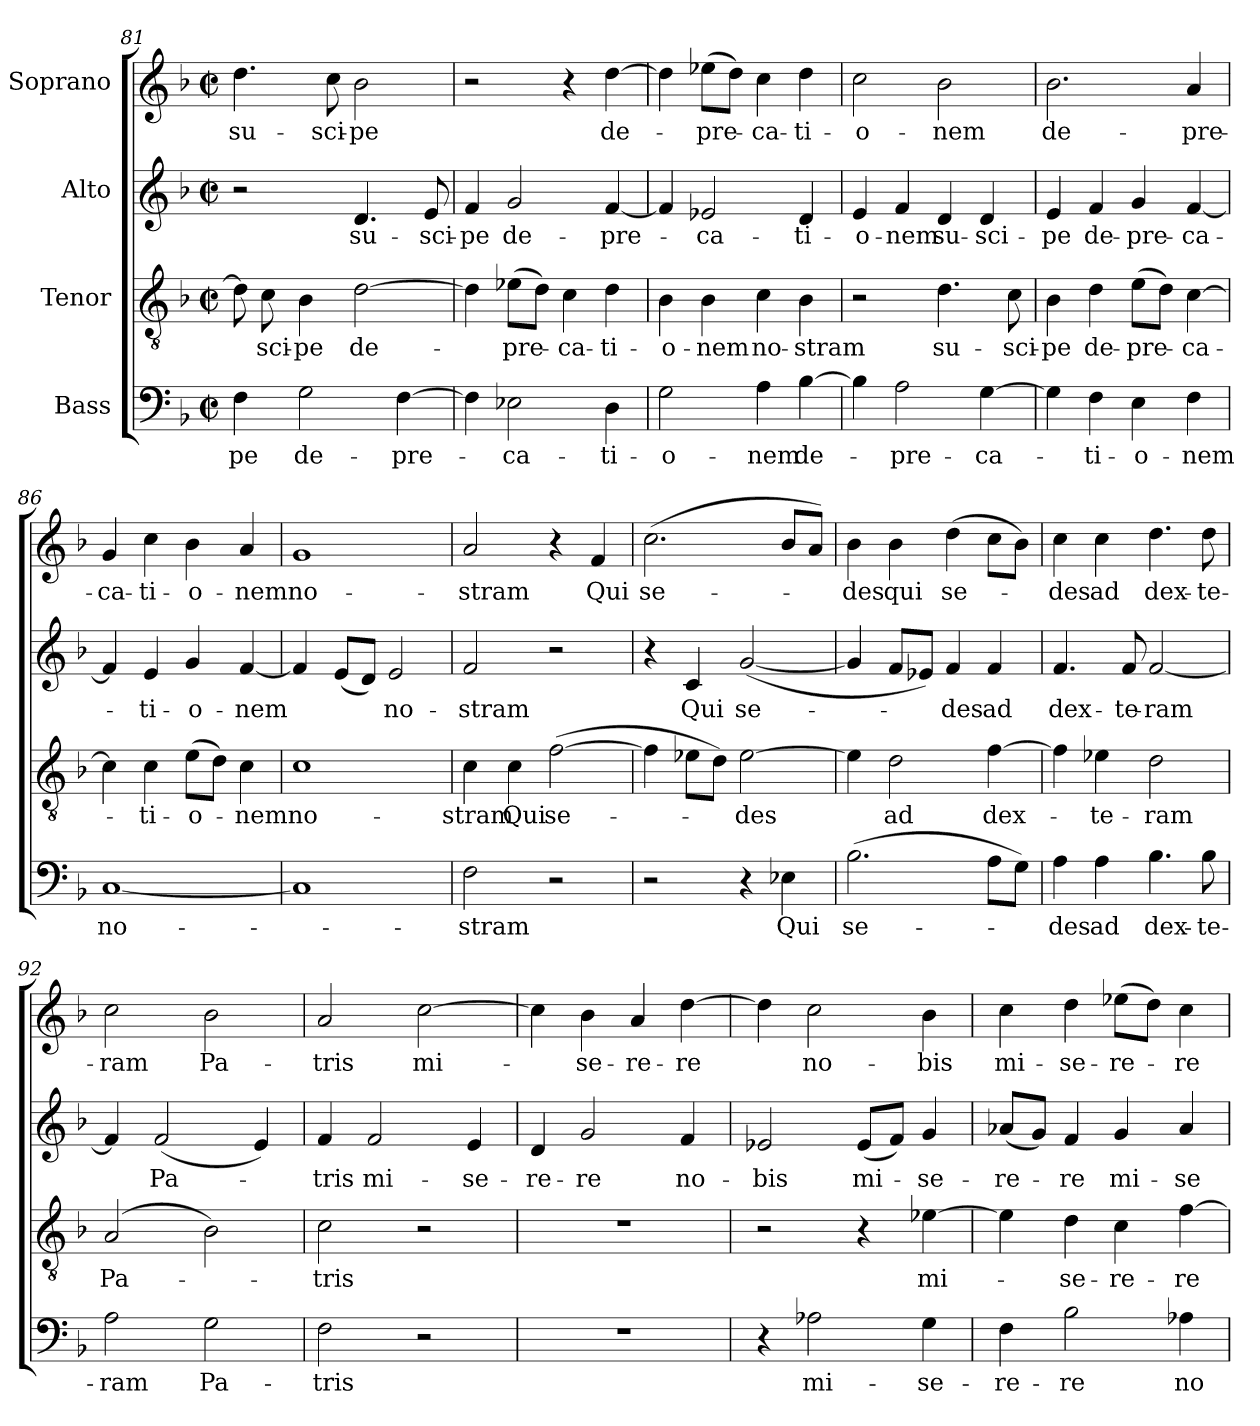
**kern	**text	**kern	**text	**kern	**text	**kern	**text
*part4	*part4	*part3	*part3	*part2	*part2	*part1	*part1
*staff4	*staff4	*staff3	*staff3	*staff2	*staff2	*staff1	*staff1
*I"Bass	*	*I"Tenor	*	*I"Alto	*	*I"Soprano	*
*clefF4	*	*clefGv2	*	*clefG2	*	*clefG2	*
*k[b-]	*	*k[b-]	*	*k[b-]	*	*k[b-]	*
*F:	*	*F:	*	*F:	*	*F:	*
*M2/2	*	*M2/2	*	*M2/2	*	*M2/2	*
*met(c|)	*	*met(c|)	*	*met(c|)	*	*met(c|)	*
=81	=81	=81	=81	=81	=81	=81	=81
4F\	-pe	8d\]	.	2r	.	4.dd\	su-
.	.	8c\	-sci-	.	.	.	.
2G\	de-	4B-\	-pe	.	.	.	.
.	.	.	.	.	.	8cc\	-sci-
.	.	[2d\	de-	4.d/	su-	2b-\	-pe
[4F\	-pre-	.	.	.	.	.	.
.	.	.	.	8e/	-sci-	.	.
=82	=82	=82	=82	=82	=82	=82	=82
4F\]	.	4d\]	.	4f/	-pe	2r	.
2E-X\	-ca-	(8e-X\L	-pre-	2g/	de-	.	.
.	.	8d\J)	.	.	.	.	.
.	.	4c\	-ca-	.	.	4r	.
4D\	-ti-	4d\	-ti-	[4f/	-pre-	[4dd\	de-
=83	=83	=83	=83	=83	=83	=83	=83
2G\	-o-	4B-\	-o-	4f/]	.	4dd\]	.
.	.	4B-\	-nem	2e-X/	-ca-	(8ee-X\L	-pre-
.	.	.	.	.	.	8dd\J)	.
4A\	-nem	4c\	no-	.	.	4cc\	-ca-
[4B-\	de-	4B-\	-stram	4d/	-ti-	4dd\	-ti-
=84	=84	=84	=84	=84	=84	=84	=84
4B-\]	.	2r	.	4e/	-o-	2cc\	-o-
2A\	-pre-	.	.	4f/	-nem	.	.
.	.	4.d\	su-	4d/	su-	2b-\	-nem
[4G\	-ca-	.	.	4d/	-sci-	.	.
.	.	8c\	-sci-	.	.	.	.
!!LO:LB:g=z
=85	=85	=85	=85	=85	=85	=85	=85
4G\]	.	4B-\	-pe	4e/	-pe	2.b-\	de-
4F\	-ti-	4d\	de-	4f/	de-	.	.
4E\	-o-	(8e\L	-pre-	4g/	-pre-	.	.
.	.	8d\J)	.	.	.	.	.
4F\	-nem	[4c\	-ca-	[4f/	-ca-	4a/	-pre-
=86	=86	=86	=86	=86	=86	=86	=86
[1C	no-	4c\]	.	4f/]	.	4g/	-ca-
.	.	4c\	-ti-	4e/	-ti-	4cc\	-ti-
.	.	(8e\L	-o-	4g/	-o-	4b-\	-o-
.	.	8d\J)	.	.	.	.	.
.	.	4c\	-nem	[4f/	-nem	4a/	-nem
=87	=87	=87	=87	=87	=87	=87	=87
1C]	.	1c	no-	4f/]	.	1g	no-
.	.	.	.	(8e/L	.	.	.
.	.	.	.	8d/J)	.	.	.
.	.	.	.	2e/	no-	.	.
=88	=88	=88	=88	=88	=88	=88	=88
2F\	-stram	4c\	-stram	2f/	-stram	2a/	-stram
.	.	4c\	Qui	.	.	.	.
2r	.	([2f\	se-	2r	.	4r	.
.	.	.	.	.	.	4f/	Qui
=89	=89	=89	=89	=89	=89	=89	=89
2r	.	4f\]	.	4r	.	(2.cc\	se-
.	.	8e-X\L	.	4c/	Qui	.	.
.	.	8d\J)	.	.	.	.	.
4r	.	[2e-\	-des	([2g/	se-	.	.
4E-X\	Qui	.	.	.	.	8b-/L	.
.	.	.	.	.	.	8a/J)	.
=90	=90	=90	=90	=90	=90	=90	=90
(2.B-\	se-	4e-\]	.	4g/]	.	4b-\	-des
.	.	2d\	ad	8f/L	.	4b-\	qui
.	.	.	.	8e-X/J)	.	.	.
.	.	.	.	4f/	-des	(4dd\	se-
8A\L	.	[4f\	dex-	4f/	ad	8cc\L	.
8G\J)	.	.	.	.	.	8b-\J)	.
!!LO:LB:g=z
=91	=91	=91	=91	=91	=91	=91	=91
4A\	-des	4f\]	.	4.f/	dex-	4cc\	-des
4A\	ad	4e-X\	-te-	.	.	4cc\	ad
.	.	.	.	8f/	-te-	.	.
4.B-\	dex-	2d\	-ram	[2f/	-ram	4.dd\	dex-
8B-\	-te-	.	.	.	.	8dd\	-te-
=92	=92	=92	=92	=92	=92	=92	=92
2A\	-ram	(2A/	Pa-	4f/]	.	2cc\	-ram
.	.	.	.	(2f/	Pa-	.	.
2G\	Pa-	2B-\)	.	.	.	2b-\	Pa-
.	.	.	.	4e/)	.	.	.
=93	=93	=93	=93	=93	=93	=93	=93
2F\	-tris	2c\	-tris	4f/	-tris	2a/	-tris
.	.	.	.	2f/	mi-	.	.
2r	.	2r	.	.	.	[2cc\	mi-
.	.	.	.	4e/	-se-	.	.
=94	=94	=94	=94	=94	=94	=94	=94
1r	.	1r	.	4d/	-re-	4cc\]	.
.	.	.	.	2g/	-re	4b-\	-se-
.	.	.	.	.	.	4a/	-re-
.	.	.	.	4f/	no-	[4dd\	-re
=95	=95	=95	=95	=95	=95	=95	=95
4r	.	2r	.	2e-X/	-bis	4dd\]	.
2A-X\	mi-	.	.	.	.	2cc\	no-
.	.	4r	.	(8e-/L	mi-	.	.
.	.	.	.	8f/J)	.	.	.
4G\	-se-	[4e-X\	mi-	4g/	-se-	4b-\	-bis
=96	=96	=96	=96	=96	=96	=96	=96
4F\	-re-	4e-\]	.	(8a-X/L	-re-	4cc\	mi-
.	.	.	.	8g/J)	.	.	.
2B-\	-re	4d\	-se-	4f/	-re	4dd\	-se-
.	.	4c\	-re-	4g/	mi-	(8ee-X\L	-re-
.	.	.	.	.	.	8dd\J)	.
4A-X\	no-	[4f\	-re	4a-/	-se-	4cc\	-re
=	=	=	=	=	=	=	=
*-	*-	*-	*-	*-	*-	*-	*-
